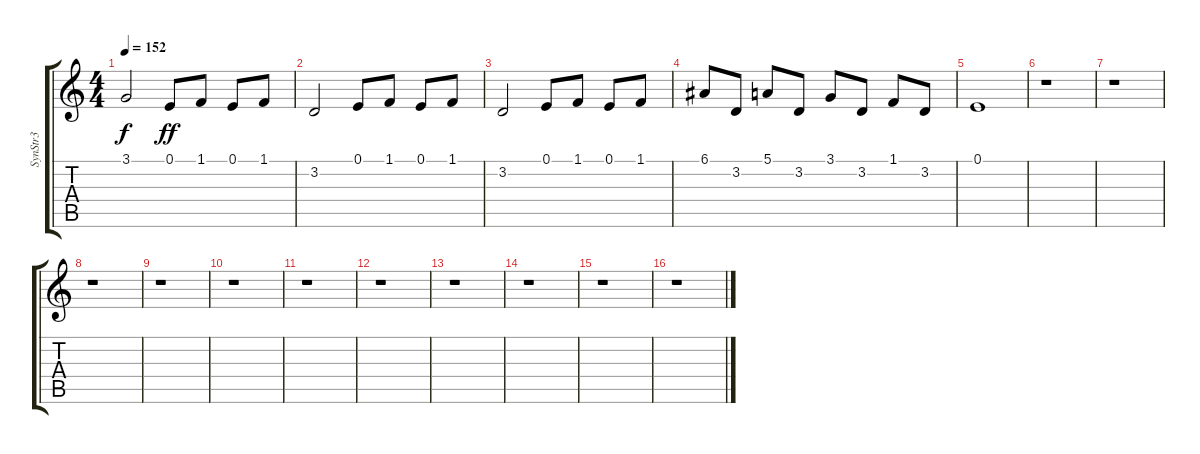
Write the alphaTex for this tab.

\track ("SynStr3 " "SynStr3 ") {instrument synthstrings1}
\staff {score tabs}
\tuning (E4 B3 G3 D3 A2 E2) {hide}
\ts (4 4)
\tempo 152
\clef g2
\ks c
3.1{t}.2{dy f} 0.1.8{dy ff} 1.1.8 0.1.8 1.1.8 |
3.2.2 0.1.8 1.1.8 0.1.8 1.1.8 |
3.2.2 0.1.8 1.1.8 0.1.8 1.1.8 |
6.1.8 3.2.8 5.1.8 3.2.8 3.1.8 3.2.8 1.1.8 3.2.8 |
0.1.1 |
r.1 |
r.1 |
r.1 |
r.1 |
r.1 |
r.1 |
r.1 |
r.1 |
r.1 |
r.1 |
r.1
